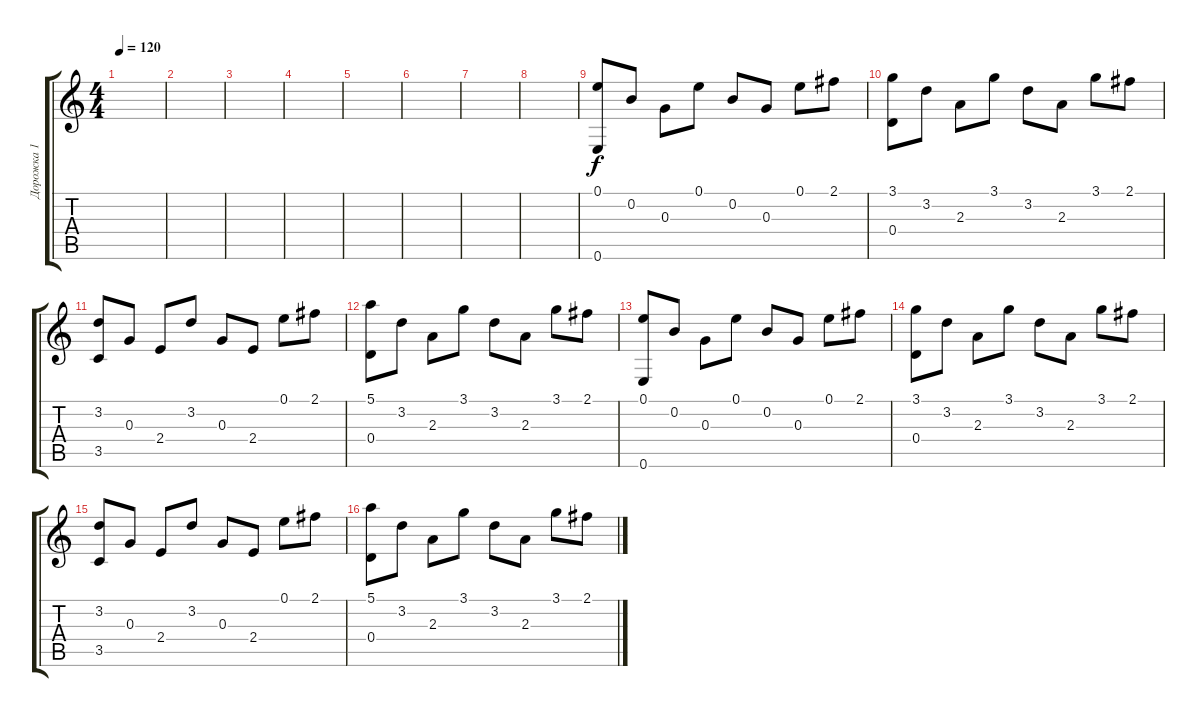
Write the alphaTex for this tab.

\track ("Дорожка 1" "Дорожка 1") {instrument acousticguitarsteel}
\staff {score tabs}
\tuning (E4 B3 G3 D3 A2 E2) {hide}
\ts (4 4)
\tempo 120
\clef g2
\ks c
|
|
|
|
|
|
|
|
(0.1 0.6).8 0.2.8 0.3.8 0.1.8 0.2.8 0.3.8 0.1.8 2.1.8 |
(3.1 0.4).8 3.2.8 2.3.8 3.1.8 3.2.8 2.3.8 3.1.8 2.1.8 |
(3.2 3.5).8 0.3.8 2.4.8 3.2.8 0.3.8 2.4.8 0.1.8 2.1.8 |
(5.1 0.4).8 3.2.8 2.3.8 3.1.8 3.2.8 2.3.8 3.1.8 2.1.8 |
(0.1 0.6).8 0.2.8 0.3.8 0.1.8 0.2.8 0.3.8 0.1.8 2.1.8 |
(3.1 0.4).8 3.2.8 2.3.8 3.1.8 3.2.8 2.3.8 3.1.8 2.1.8 |
(3.2 3.5).8 0.3.8 2.4.8 3.2.8 0.3.8 2.4.8 0.1.8 2.1.8 |
(5.1 0.4).8 3.2.8 2.3.8 3.1.8 3.2.8 2.3.8 3.1.8 2.1.8
